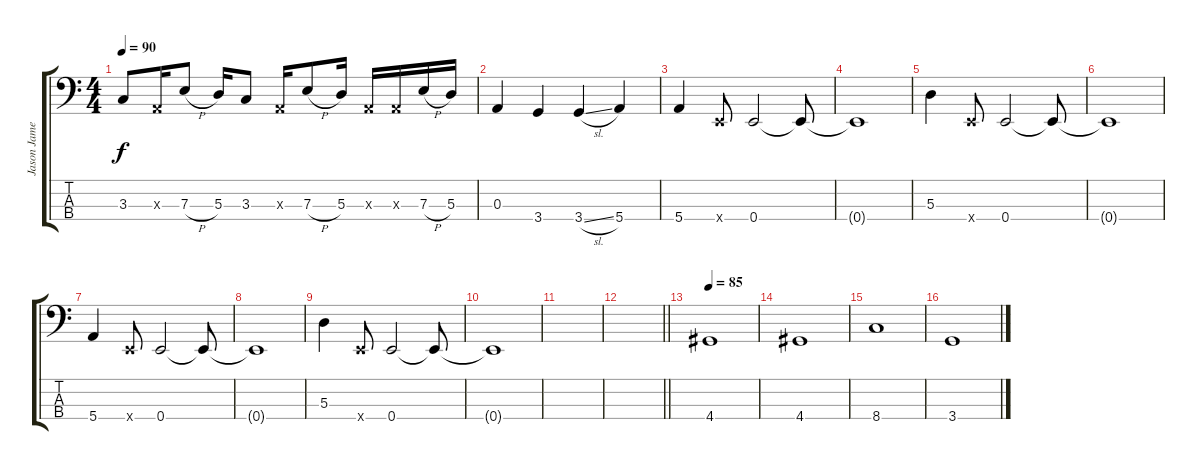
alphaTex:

\track ("Jason James" "Jason Jame") {instrument electricbassfinger}
\staff {score tabs}
\tuning (G2 D2 A1 E1) {hide}
\ts (4 4)
\tempo 90
\clef f4
\ks c
3.3.8{dy f} 0.3{x}.16 7.3{h}.8 5.3.16 3.3.8 0.3{x}.16 7.3{h}.8 5.3.16 0.3{x}.16 0.3{x}.16 7.3{h}.16 5.3.16 |
0.3.4 3.4.4 3.4{sl}.4 5.4.4 |
5.4.4 0.4{x}.8 0.4.2 0.4{t}.8 |
0.4{t}.1 |
5.3.4 0.4{x}.8 0.4.2 0.4{t}.8 |
0.4{t}.1 |
5.4.4 0.4{x}.8 0.4.2 0.4{t}.8 |
0.4{t}.1 |
5.3.4 0.4{x}.8 0.4.2 0.4{t}.8 |
0.4{t}.1 |
|
\barLineRight lightlight
|
\tempo 85
4.4.1{volume 12} |
4.4.1 |
8.4.1 |
3.4.1
